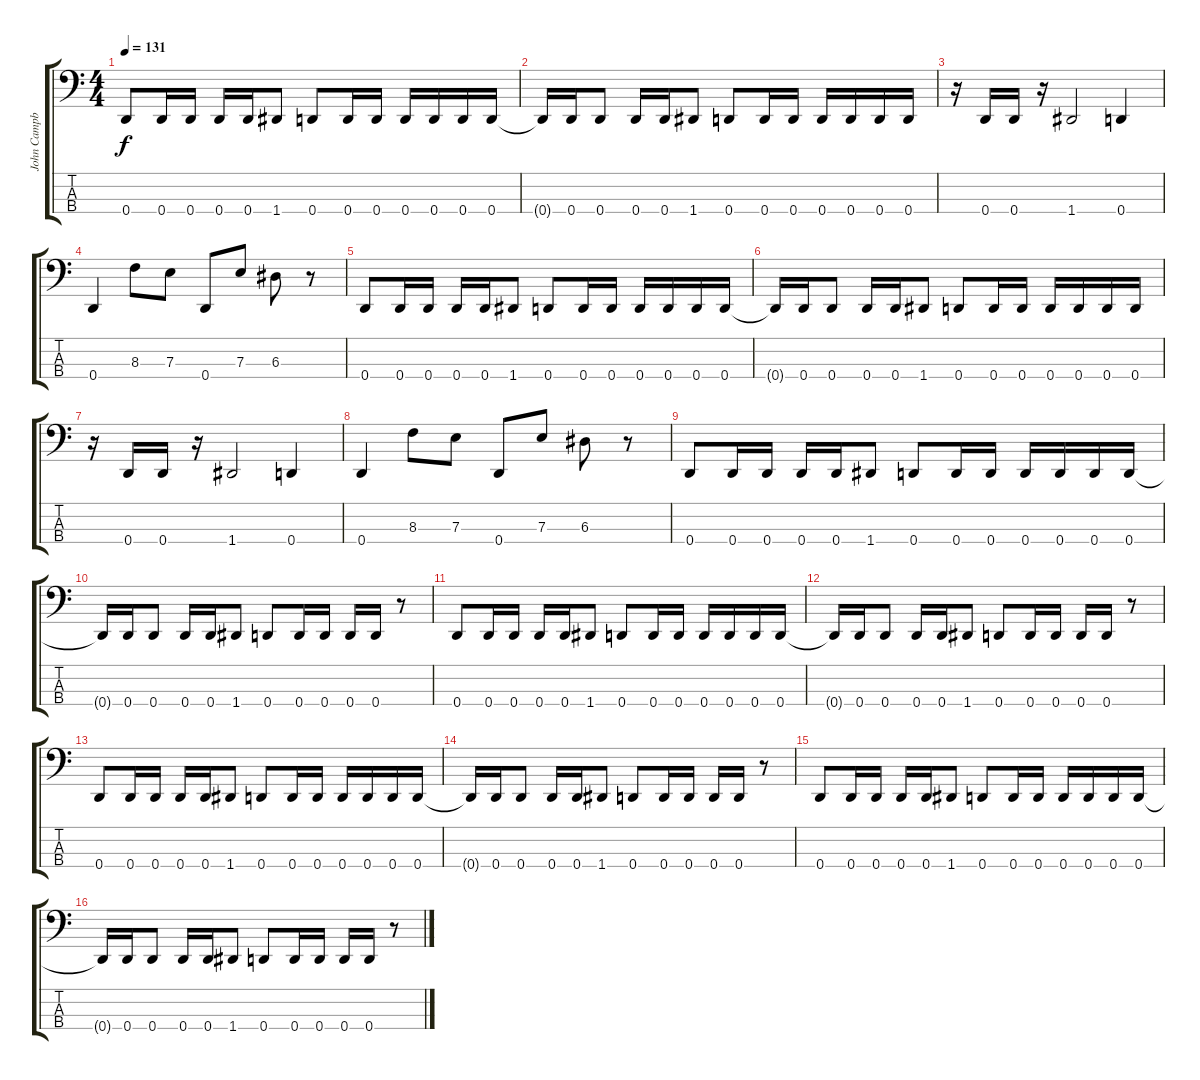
\track ("John Campbell - Bass" "John Campb") {instrument electricbasspick}
\staff {score tabs}
\tuning (G2 D2 A1 D1) {hide}
\ts (4 4)
\tempo 131
\clef f4
\ks c
0.4.8{dy f} 0.4.16 0.4.16 0.4.16 0.4.16 1.4.8 0.4.8 0.4.16 0.4.16 0.4.16 0.4.16 0.4.16 0.4.16 |
0.4{t}.16 0.4.16 0.4.8 0.4.16 0.4.16 1.4.8 0.4.8 0.4.16 0.4.16 0.4.16 0.4.16 0.4.16 0.4.16 |
r.16 0.4.16 0.4.16 r.16 1.4.2 0.4.4 |
0.4.4 8.3.8 7.3.8 0.4.8 7.3.8 6.3.8 r.8 |
0.4.8 0.4.16 0.4.16 0.4.16 0.4.16 1.4.8 0.4.8 0.4.16 0.4.16 0.4.16 0.4.16 0.4.16 0.4.16 |
0.4{t}.16 0.4.16 0.4.8 0.4.16 0.4.16 1.4.8 0.4.8 0.4.16 0.4.16 0.4.16 0.4.16 0.4.16 0.4.16 |
r.16 0.4.16 0.4.16 r.16 1.4.2 0.4.4 |
0.4.4 8.3.8 7.3.8 0.4.8 7.3.8 6.3.8 r.8 |
0.4.8 0.4.16 0.4.16 0.4.16 0.4.16 1.4.8 0.4.8 0.4.16 0.4.16 0.4.16 0.4.16 0.4.16 0.4.16 |
0.4{t}.16 0.4.16 0.4.8 0.4.16 0.4.16 1.4.8 0.4.8 0.4.16 0.4.16 0.4.16 0.4.16 r.8 |
0.4.8 0.4.16 0.4.16 0.4.16 0.4.16 1.4.8 0.4.8 0.4.16 0.4.16 0.4.16 0.4.16 0.4.16 0.4.16 |
0.4{t}.16 0.4.16 0.4.8 0.4.16 0.4.16 1.4.8 0.4.8 0.4.16 0.4.16 0.4.16 0.4.16 r.8 |
0.4.8 0.4.16 0.4.16 0.4.16 0.4.16 1.4.8 0.4.8 0.4.16 0.4.16 0.4.16 0.4.16 0.4.16 0.4.16 |
0.4{t}.16 0.4.16 0.4.8 0.4.16 0.4.16 1.4.8 0.4.8 0.4.16 0.4.16 0.4.16 0.4.16 r.8 |
0.4.8 0.4.16 0.4.16 0.4.16 0.4.16 1.4.8 0.4.8 0.4.16 0.4.16 0.4.16 0.4.16 0.4.16 0.4.16 |
0.4{t}.16 0.4.16 0.4.8 0.4.16 0.4.16 1.4.8 0.4.8 0.4.16 0.4.16 0.4.16 0.4.16 r.8
